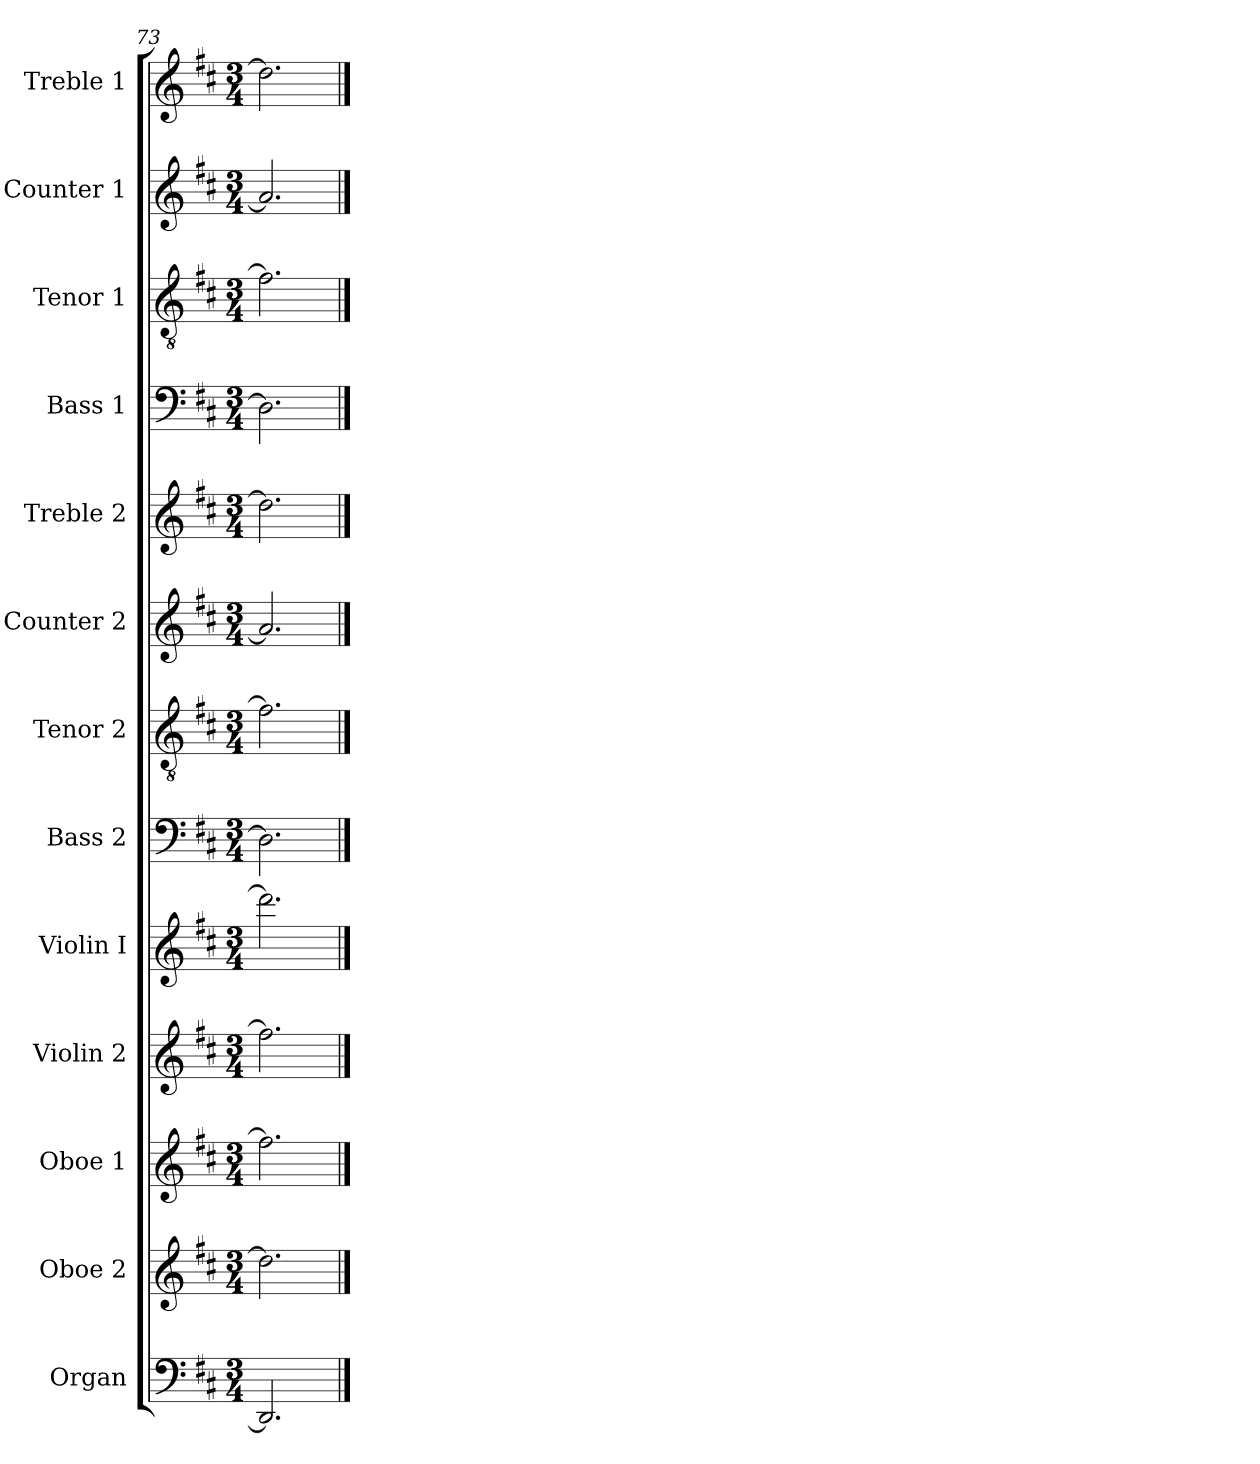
**kern	**kern	**kern	**kern	**kern	**kern	**kern	**kern	**kern	**kern	**kern	**kern	**kern
*part13	*part12	*part11	*part10	*part9	*part8	*part7	*part6	*part5	*part4	*part3	*part2	*part1
*staff13	*staff12	*staff11	*staff10	*staff9	*staff8	*staff7	*staff6	*staff5	*staff4	*staff3	*staff2	*staff1
*I"Organ	*I"Oboe 2	*I"Oboe 1	*I"Violin 2	*I"Violin  I	*I"Bass 2	*I"Tenor 2	*I"Counter 2	*I"Treble 2	*I"Bass 1	*I"Tenor 1	*I"Counter 1	*I"Treble 1
*I'Org.	*I'Ob. 2	*I'Ob. 1	*I'Vln. 2	*I'Vln.  I	*I'B.	*I'T. 2	*I'C. 2	*I'Tr. 2	*I'B. 1	*I'T. 1	*I'C. 1	*I'Tr. 1
*clefF4	*clefG2	*clefG2	*clefG2	*clefG2	*clefF4	*clefGv2	*clefG2	*clefG2	*clefF4	*clefGv2	*clefG2	*clefG2
*k[f#c#]	*k[f#c#]	*k[f#c#]	*k[f#c#]	*k[f#c#]	*k[f#c#]	*k[f#c#]	*k[f#c#]	*k[f#c#]	*k[f#c#]	*k[f#c#]	*k[f#c#]	*k[f#c#]
*M3/4	*M3/4	*M3/4	*M3/4	*M3/4	*M3/4	*M3/4	*M3/4	*M3/4	*M3/4	*M3/4	*M3/4	*M3/4
=73	=73	=73	=73	=73	=73	=73	=73	=73	=73	=73	=73	=73
2.DD/]	2.dd\]	2.ff#\]	2.ff#\]	2.ddd\]	2.D\]	2.f#\]	2.a/]	2.dd\]	2.D\]	2.f#\]	2.a/]	2.dd\]
==	==	==	==	==	==	==	==	==	==	==	==	==
*-	*-	*-	*-	*-	*-	*-	*-	*-	*-	*-	*-	*-
